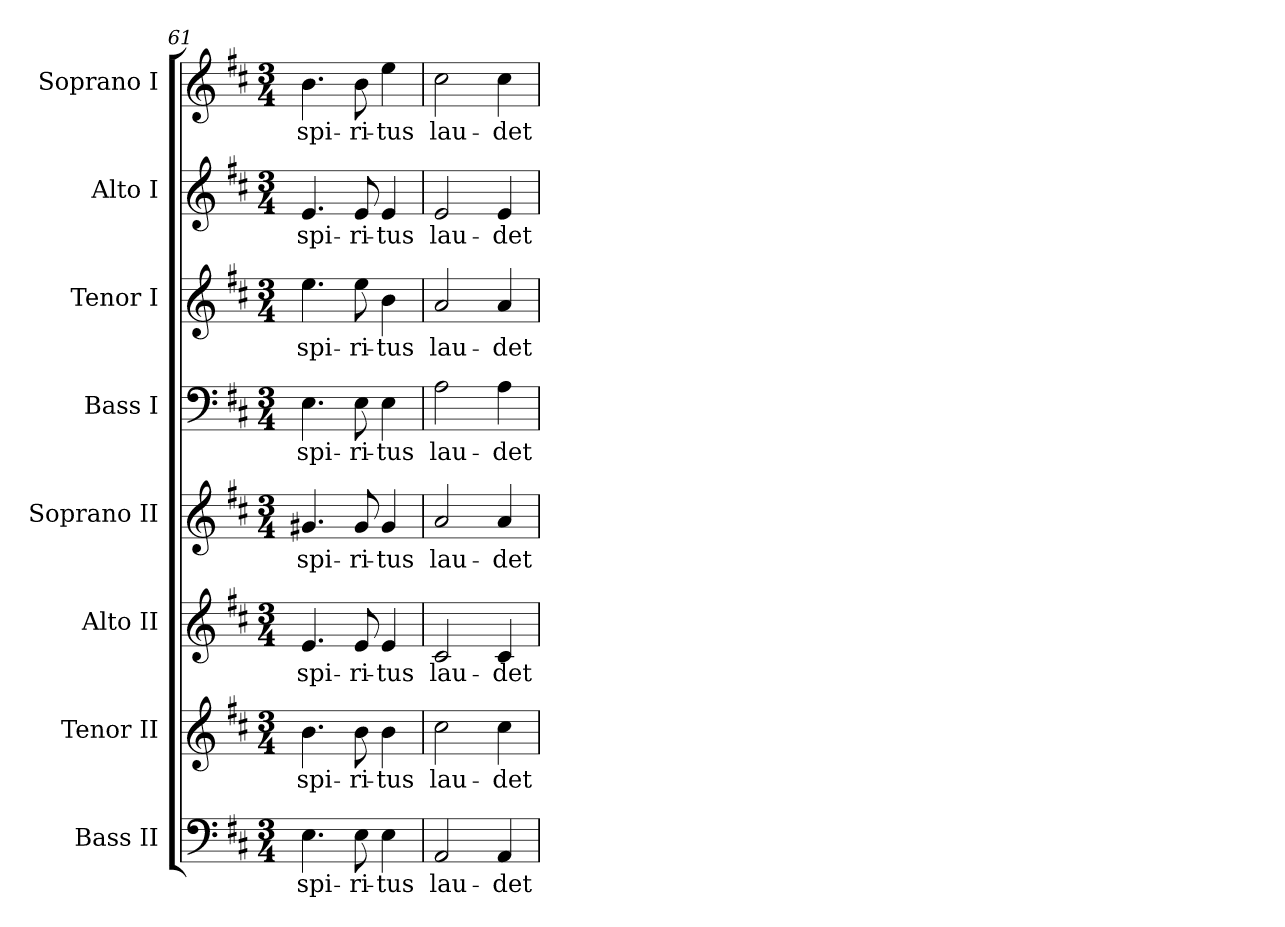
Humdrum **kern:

**kern	**text	**kern	**text	**kern	**text	**kern	**text	**kern	**text	**kern	**text	**kern	**text	**kern	**text
*part8	*part8	*part7	*part7	*part6	*part6	*part5	*part5	*part4	*part4	*part3	*part3	*part2	*part2	*part1	*part1
*staff8	*staff8	*staff7	*staff7	*staff6	*staff6	*staff5	*staff5	*staff4	*staff4	*staff3	*staff3	*staff2	*staff2	*staff1	*staff1
*I"Bass II	*	*I"Tenor II	*	*I"Alto II	*	*I"Soprano II	*	*I"Bass I	*	*I"Tenor I	*	*I"Alto I	*	*I"Soprano I	*
*clefF4	*	*clefG2	*	*clefG2	*	*clefG2	*	*clefF4	*	*clefG2	*	*clefG2	*	*clefG2	*
*	*	*ITrd7c12	*	*	*	*	*	*	*	*ITrd7c12	*	*	*	*	*
*k[f#c#]	*	*k[f#c#]	*	*k[f#c#]	*	*k[f#c#]	*	*k[f#c#]	*	*k[f#c#]	*	*k[f#c#]	*	*k[f#c#]	*
*D:	*	*D:	*	*D:	*	*D:	*	*D:	*	*D:	*	*D:	*	*D:	*
*M3/4	*	*M3/4	*	*M3/4	*	*M3/4	*	*M3/4	*	*M3/4	*	*M3/4	*	*M3/4	*
=61	=61	=61	=61	=61	=61	=61	=61	=61	=61	=61	=61	=61	=61	=61	=61
!	!LO:LY:b:color=#000000	!	!	!	!	!	!	!	!	!	!	!	!	!	!
!	!	!	!LO:LY:b:color=#000000	!	!	!	!	!	!	!	!	!	!	!	!
!	!	!	!	!	!LO:LY:b:color=#000000	!	!	!	!	!	!	!	!	!	!
!	!	!	!	!	!	!	!LO:LY:b:color=#000000	!	!	!	!	!	!	!	!
!	!	!	!	!	!	!	!	!	!LO:LY:b:color=#000000	!	!	!	!	!	!
!	!	!	!	!	!	!	!	!	!	!	!LO:LY:b:color=#000000	!	!	!	!
!	!	!	!	!	!	!	!	!	!	!	!	!	!LO:LY:b:color=#000000	!	!
!	!	!	!	!	!	!	!	!	!	!	!	!	!	!	!LO:LY:b:color=#000000
4.Ei\	spi-	4.Bi\	spi-	4.ei/	spi-	4.g#Xi/	spi-	4.Ei\	spi-	4.ei\	spi-	4.ei/	spi-	4.bi\	spi-
!	!LO:LY:b:color=#000000	!	!	!	!	!	!	!	!	!	!	!	!	!	!
!	!	!	!LO:LY:b:color=#000000	!	!	!	!	!	!	!	!	!	!	!	!
!	!	!	!	!	!LO:LY:b:color=#000000	!	!	!	!	!	!	!	!	!	!
!	!	!	!	!	!	!	!LO:LY:b:color=#000000	!	!	!	!	!	!	!	!
!	!	!	!	!	!	!	!	!	!LO:LY:b:color=#000000	!	!	!	!	!	!
!	!	!	!	!	!	!	!	!	!	!	!LO:LY:b:color=#000000	!	!	!	!
!	!	!	!	!	!	!	!	!	!	!	!	!	!LO:LY:b:color=#000000	!	!
!	!	!	!	!	!	!	!	!	!	!	!	!	!	!	!LO:LY:b:color=#000000
8Ei\	-ri-	8Bi\	-ri-	8ei/	-ri-	8g#i/	-ri-	8Ei\	-ri-	8ei\	-ri-	8ei/	-ri-	8bi\	-ri-
!	!LO:LY:b:color=#000000	!	!	!	!	!	!	!	!	!	!	!	!	!	!
!	!	!	!LO:LY:b:color=#000000	!	!	!	!	!	!	!	!	!	!	!	!
!	!	!	!	!	!LO:LY:b:color=#000000	!	!	!	!	!	!	!	!	!	!
!	!	!	!	!	!	!	!LO:LY:b:color=#000000	!	!	!	!	!	!	!	!
!	!	!	!	!	!	!	!	!	!LO:LY:b:color=#000000	!	!	!	!	!	!
!	!	!	!	!	!	!	!	!	!	!	!LO:LY:b:color=#000000	!	!	!	!
!	!	!	!	!	!	!	!	!	!	!	!	!	!LO:LY:b:color=#000000	!	!
!	!	!	!	!	!	!	!	!	!	!	!	!	!	!	!LO:LY:b:color=#000000
4Ei\	-tus	4Bi\	-tus	4ei/	-tus	4g#i/	-tus	4Ei\	-tus	4Bi\	-tus	4ei/	-tus	4eei\	-tus
!!LO:PB:g=z
=62	=62	=62	=62	=62	=62	=62	=62	=62	=62	=62	=62	=62	=62	=62	=62
!	!LO:LY:b:color=#000000	!	!	!	!	!	!	!	!	!	!	!	!	!	!
!	!	!	!LO:LY:b:color=#000000	!	!	!	!	!	!	!	!	!	!	!	!
!	!	!	!	!	!LO:LY:b:color=#000000	!	!	!	!	!	!	!	!	!	!
!	!	!	!	!	!	!	!LO:LY:b:color=#000000	!	!	!	!	!	!	!	!
!	!	!	!	!	!	!	!	!	!LO:LY:b:color=#000000	!	!	!	!	!	!
!	!	!	!	!	!	!	!	!	!	!	!LO:LY:b:color=#000000	!	!	!	!
!	!	!	!	!	!	!	!	!	!	!	!	!	!LO:LY:b:color=#000000	!	!
!	!	!	!	!	!	!	!	!	!	!	!	!	!	!	!LO:LY:b:color=#000000
2AAi/	lau-	2c#i\	lau-	2c#i/	lau-	2ai/	lau-	2Ai\	lau-	2Ai/	lau-	2ei/	lau-	2cc#i\	lau-
!	!LO:LY:b:color=#000000	!	!	!	!	!	!	!	!	!	!	!	!	!	!
!	!	!	!LO:LY:b:color=#000000	!	!	!	!	!	!	!	!	!	!	!	!
!	!	!	!	!	!LO:LY:b:color=#000000	!	!	!	!	!	!	!	!	!	!
!	!	!	!	!	!	!	!LO:LY:b:color=#000000	!	!	!	!	!	!	!	!
!	!	!	!	!	!	!	!	!	!LO:LY:b:color=#000000	!	!	!	!	!	!
!	!	!	!	!	!	!	!	!	!	!	!LO:LY:b:color=#000000	!	!	!	!
!	!	!	!	!	!	!	!	!	!	!	!	!	!LO:LY:b:color=#000000	!	!
!	!	!	!	!	!	!	!	!	!	!	!	!	!	!	!LO:LY:b:color=#000000
4AAi/	-det	4c#i\	-det	4c#i/	-det	4ai/	-det	4Ai\	-det	4Ai/	-det	4ei/	-det	4cc#i\	-det
=	=	=	=	=	=	=	=	=	=	=	=	=	=	=	=
*-	*-	*-	*-	*-	*-	*-	*-	*-	*-	*-	*-	*-	*-	*-	*-
